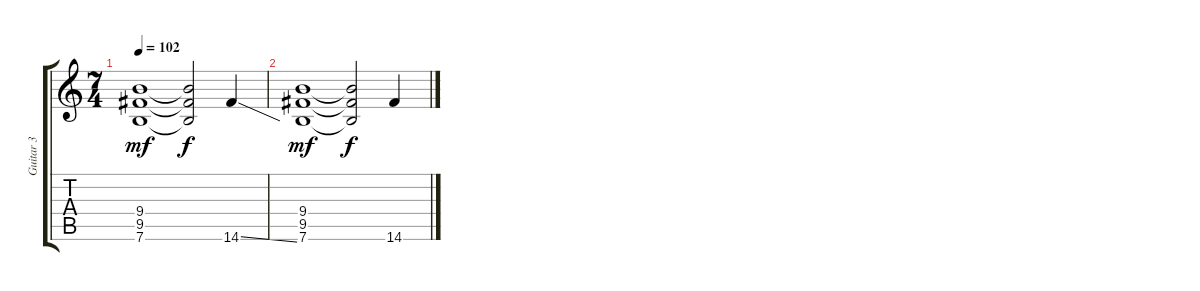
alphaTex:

\track ("Guitar 3" "Guitar 3") {instrument distortionguitar}
\staff {score tabs}
\tuning (E4 B3 G3 D3 A2 E2) {hide}
\ts (7 4)
\tempo 102
\clef g2
\ks c
(9.4 9.5 7.6).1{dy mf volume 4} (9.4{t} 9.5{t} 7.6{t}).2{dy f} 14.6{ss}.4 |
(9.4 9.5 7.6).1{dy mf volume 0} (9.4{t} 9.5{t} 7.6{t}).2{dy f} 14.6.4
